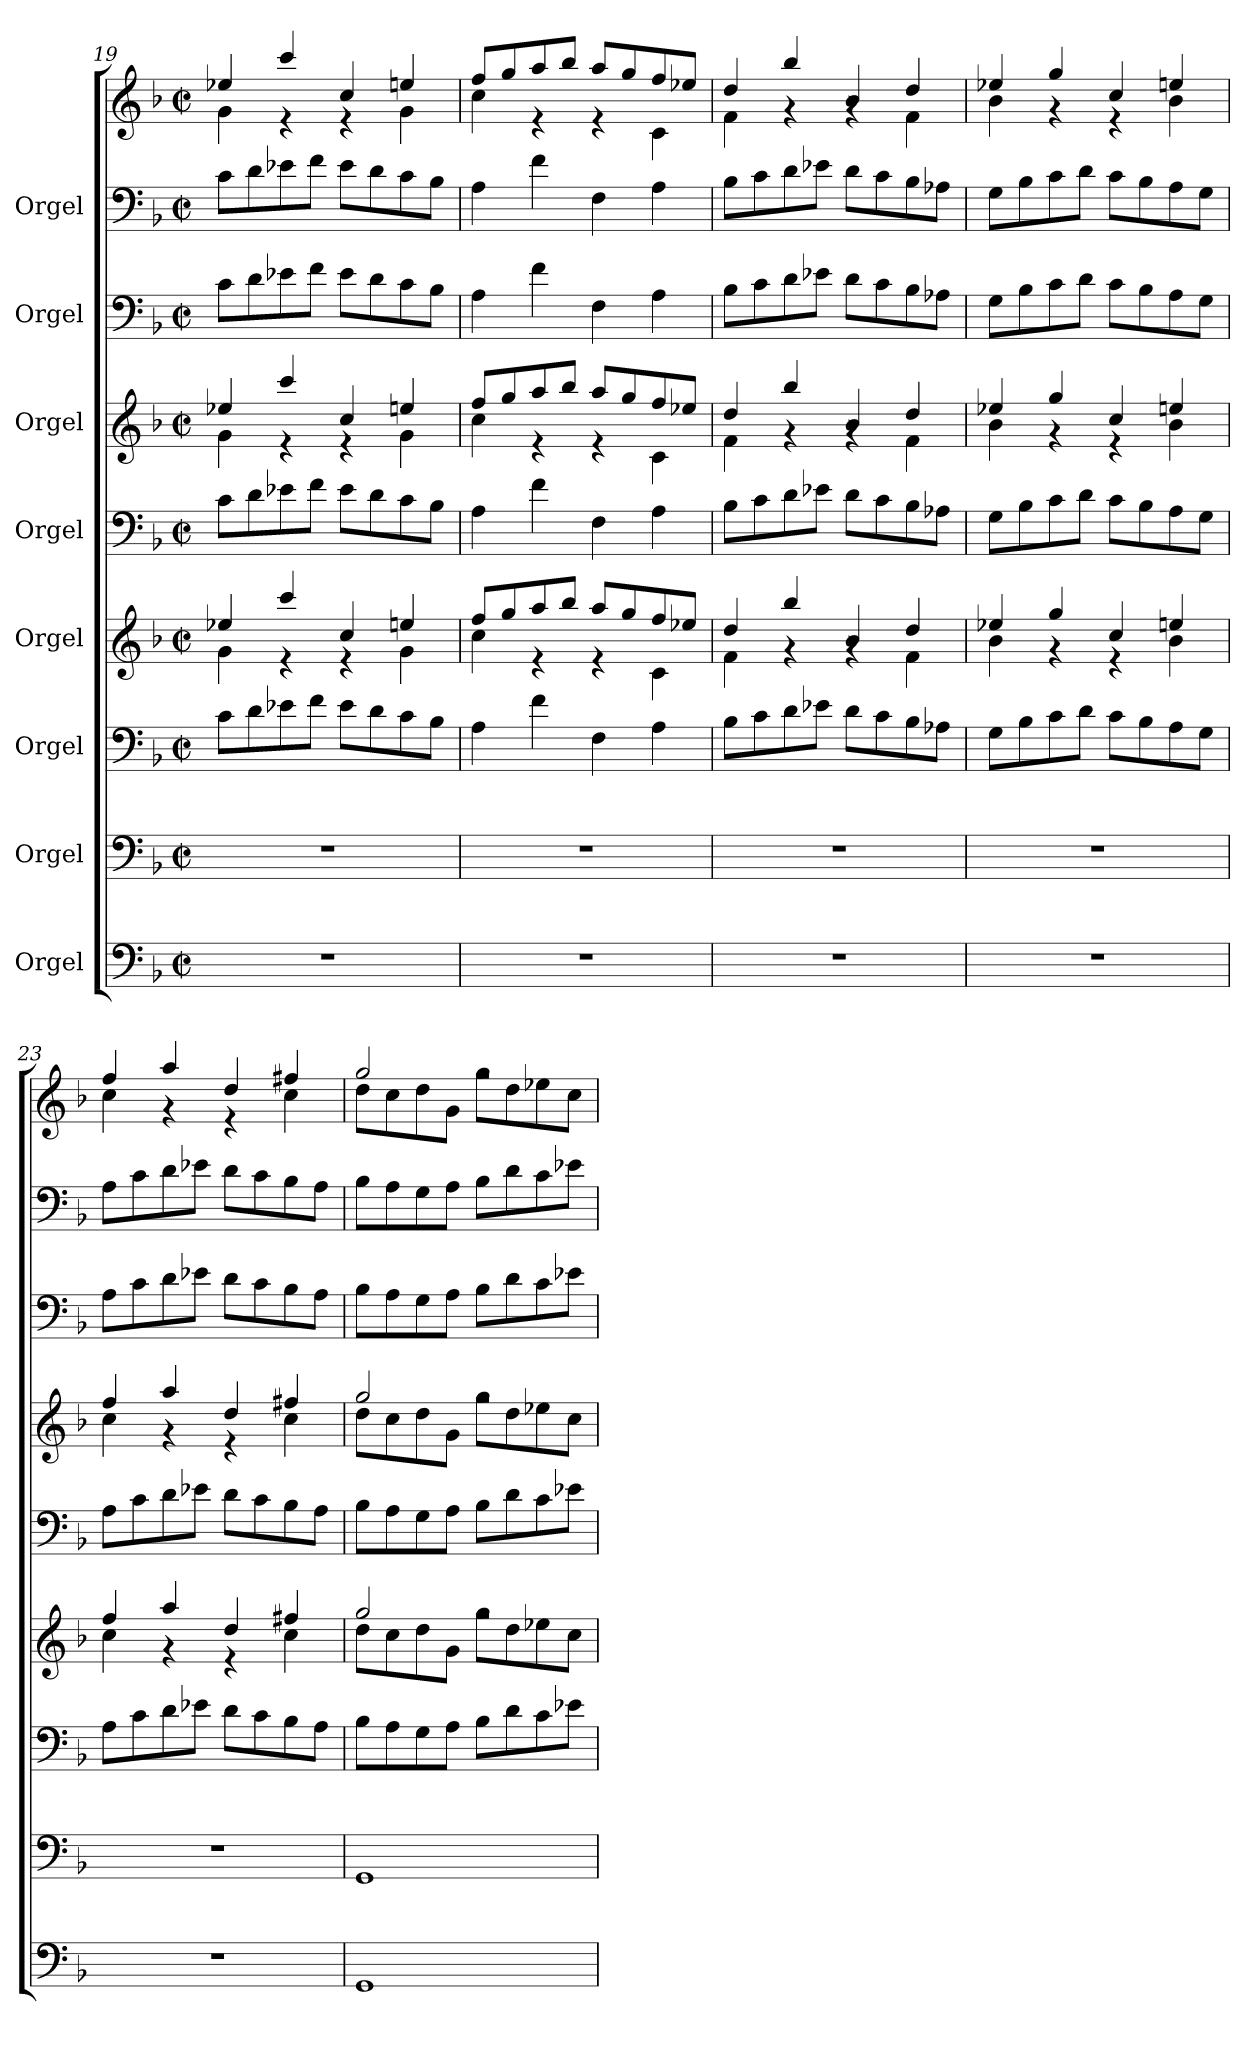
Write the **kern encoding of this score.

**kern	**kern	**kern	**kern	**kern	**kern	**kern	**kern	**kern
*part8	*part7	*part6	*part5	*part4	*part3	*part2	*part1	*part1
*staff9	*staff8	*staff7	*staff6	*staff5	*staff4	*staff3	*staff2	*staff1
*I"Orgel	*I"Orgel	*I"Orgel	*I"Orgel	*I"Orgel	*I"Orgel	*I"Orgel	*I"Orgel	*
!!LO:PB:g=z
*clefF4	*clefF4	*clefF4	*clefG2	*clefF4	*clefG2	*clefF4	*clefF4	*clefG2
*k[b-]	*k[b-]	*k[b-]	*k[b-]	*k[b-]	*k[b-]	*k[b-]	*k[b-]	*k[b-]
*M2/2	*M2/2	*M2/2	*M2/2	*M2/2	*M2/2	*M2/2	*M2/2	*M2/2
*met(c|)	*met(c|)	*met(c|)	*met(c|)	*met(c|)	*met(c|)	*met(c|)	*met(c|)	*met(c|)
=19	=19	=19	=19	=19	=19	=19	=19	=19
*	*	*	*^	*	*^	*	*	*^
1r	1r	8c\L	4ee-X/	4g\	8c\L	4ee-X/	4g\	8c\L	8c\L	4ee-X/	4g\
.	.	8d\	.	.	8d\	.	.	8d\	8d\	.	.
.	.	8e-X\	4ccc/	4r	8e-X\	4ccc/	4r	8e-X\	8e-X\	4ccc/	4r
.	.	8f\J	.	.	8f\J	.	.	8f\J	8f\J	.	.
.	.	8e-\L	4cc/	4r	8e-\L	4cc/	4r	8e-\L	8e-\L	4cc/	4r
.	.	8d\	.	.	8d\	.	.	8d\	8d\	.	.
.	.	8c\	4een/	4g\	8c\	4een/	4g\	8c\	8c\	4een/	4g\
.	.	8B-\J	.	.	8B-\J	.	.	8B-\J	8B-\J	.	.
=20	=20	=20	=20	=20	=20	=20	=20	=20	=20	=20	=20
1r	1r	4A\	8ff/L	4cc\	4A\	8ff/L	4cc\	4A\	4A\	8ff/L	4cc\
.	.	.	8gg/	.	.	8gg/	.	.	.	8gg/	.
.	.	4f\	8aa/	4r	4f\	8aa/	4r	4f\	4f\	8aa/	4r
.	.	.	8bb-/J	.	.	8bb-/J	.	.	.	8bb-/J	.
.	.	4F\	8aa/L	4r	4F\	8aa/L	4r	4F\	4F\	8aa/L	4r
.	.	.	8gg/	.	.	8gg/	.	.	.	8gg/	.
.	.	4A\	8ff/	4c\	4A\	8ff/	4c\	4A\	4A\	8ff/	4c\
.	.	.	8ee-X/J	.	.	8ee-X/J	.	.	.	8ee-X/J	.
=21	=21	=21	=21	=21	=21	=21	=21	=21	=21	=21	=21
1r	1r	8B-\L	4dd/	4f\	8B-\L	4dd/	4f\	8B-\L	8B-\L	4dd/	4f\
.	.	8c\	.	.	8c\	.	.	8c\	8c\	.	.
.	.	8d\	4bb-/	4rg	8d\	4bb-/	4rg	8d\	8d\	4bb-/	4rg
.	.	8e-X\J	.	.	8e-X\J	.	.	8e-X\J	8e-X\J	.	.
.	.	8d\L	4b-/	4rg	8d\L	4b-/	4rg	8d\L	8d\L	4b-/	4rg
.	.	8c\	.	.	8c\	.	.	8c\	8c\	.	.
.	.	8B-\	4dd/	4f\	8B-\	4dd/	4f\	8B-\	8B-\	4dd/	4f\
.	.	8A-X\J	.	.	8A-X\J	.	.	8A-X\J	8A-X\J	.	.
=22	=22	=22	=22	=22	=22	=22	=22	=22	=22	=22	=22
1r	1r	8G\L	4ee-X/	4b-\	8G\L	4ee-X/	4b-\	8G\L	8G\L	4ee-X/	4b-\
.	.	8B-\	.	.	8B-\	.	.	8B-\	8B-\	.	.
.	.	8c\	4gg/	4r	8c\	4gg/	4r	8c\	8c\	4gg/	4r
.	.	8d\J	.	.	8d\J	.	.	8d\J	8d\J	.	.
.	.	8c\L	4cc/	4r	8c\L	4cc/	4r	8c\L	8c\L	4cc/	4r
.	.	8B-\	.	.	8B-\	.	.	8B-\	8B-\	.	.
.	.	8A\	4een/	4b-\	8A\	4een/	4b-\	8A\	8A\	4een/	4b-\
.	.	8G\J	.	.	8G\J	.	.	8G\J	8G\J	.	.
=23	=23	=23	=23	=23	=23	=23	=23	=23	=23	=23	=23
1r	1r	8A\L	4ff/	4cc\	8A\L	4ff/	4cc\	8A\L	8A\L	4ff/	4cc\
.	.	8c\	.	.	8c\	.	.	8c\	8c\	.	.
.	.	8d\	4aa/	4r	8d\	4aa/	4r	8d\	8d\	4aa/	4r
.	.	8e-X\J	.	.	8e-X\J	.	.	8e-X\J	8e-X\J	.	.
.	.	8d\L	4dd/	4r	8d\L	4dd/	4r	8d\L	8d\L	4dd/	4r
.	.	8c\	.	.	8c\	.	.	8c\	8c\	.	.
.	.	8B-\	4ff#X/	4cc\	8B-\	4ff#X/	4cc\	8B-\	8B-\	4ff#X/	4cc\
.	.	8A\J	.	.	8A\J	.	.	8A\J	8A\J	.	.
=24	=24	=24	=24	=24	=24	=24	=24	=24	=24	=24	=24
1GG	1GG	8B-\L	2gg/	8dd\L	8B-\L	2gg/	8dd\L	8B-\L	8B-\L	2gg/	8dd\L
.	.	8A\	.	8cc\	8A\	.	8cc\	8A\	8A\	.	8cc\
.	.	8G\	.	8dd\	8G\	.	8dd\	8G\	8G\	.	8dd\
.	.	8A\J	.	8g\J	8A\J	.	8g\J	8A\J	8A\J	.	8g\J
.	.	8B-\L	2rff	8gg\L	8B-\L	2rff	8gg\L	8B-\L	8B-\L	2rff	8gg\L
.	.	8d\	.	8dd\	8d\	.	8dd\	8d\	8d\	.	8dd\
.	.	8c\	.	8ee-X\	8c\	.	8ee-X\	8c\	8c\	.	8ee-X\
.	.	8e-X\J	.	8cc\J	8e-X\J	.	8cc\J	8e-X\J	8e-X\J	.	8cc\J
*	*	*	*v	*v	*	*v	*v	*	*	*v	*v
=	=	=	=	=	=	=	=	=
*-	*-	*-	*-	*-	*-	*-	*-	*-
